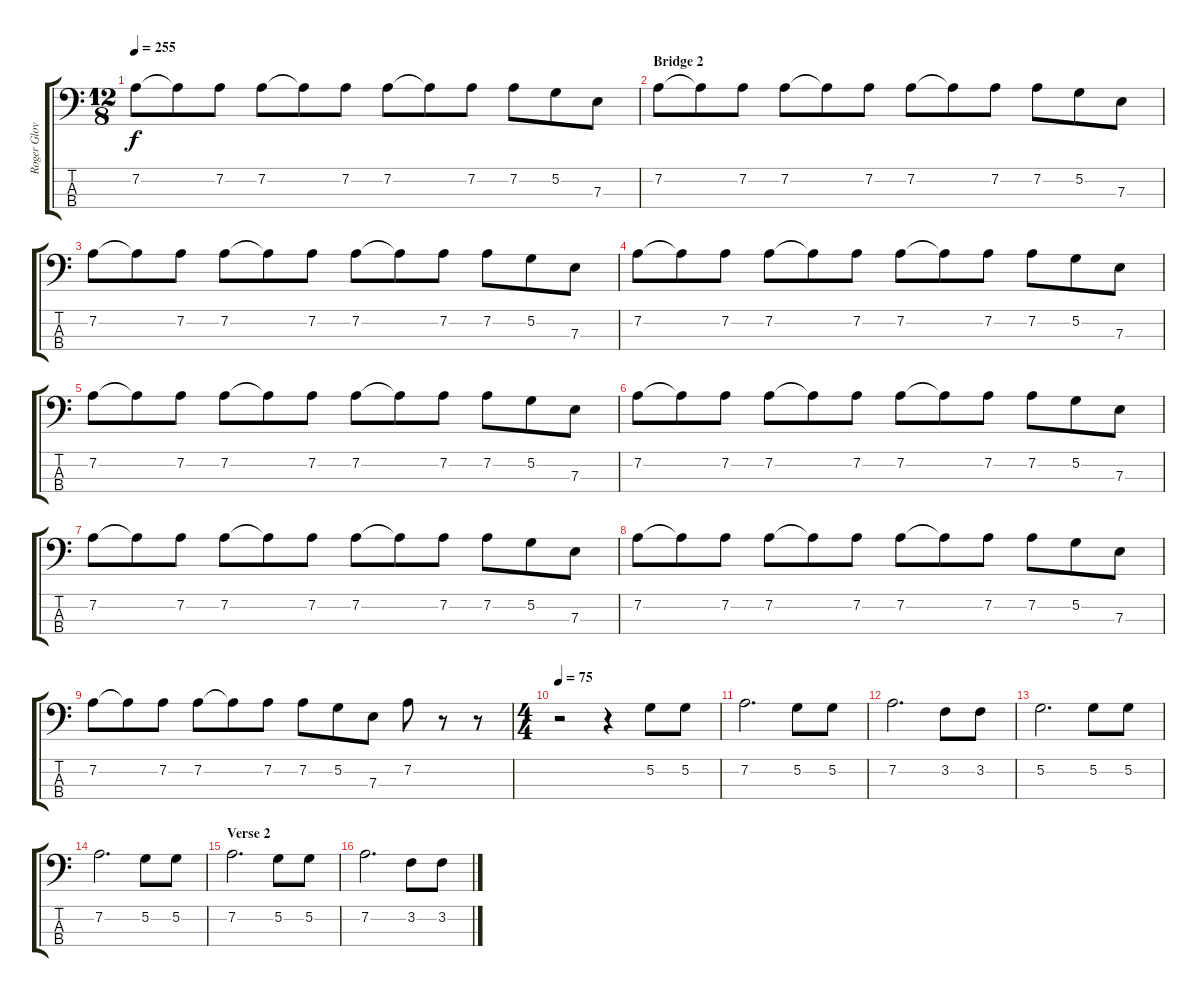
\track ("Roger Glover" "Roger Glov") {instrument electricbassfinger}
\staff {score tabs}
\tuning (G2 D2 A1 E1) {hide}
\ts (12 8)
\tempo 255
\clef f4
\ks c
7.2.8{dy f} 7.2{t}.8 7.2.8 7.2.8 7.2{t}.8 7.2.8 7.2.8 7.2{t}.8 7.2.8 7.2.8 5.2.8 7.3.8 |
\section ("" "Bridge 2")
7.2.8 7.2{t}.8 7.2.8 7.2.8 7.2{t}.8 7.2.8 7.2.8 7.2{t}.8 7.2.8 7.2.8 5.2.8 7.3.8 |
7.2.8 7.2{t}.8 7.2.8 7.2.8 7.2{t}.8 7.2.8 7.2.8 7.2{t}.8 7.2.8 7.2.8 5.2.8 7.3.8 |
7.2.8 7.2{t}.8 7.2.8 7.2.8 7.2{t}.8 7.2.8 7.2.8 7.2{t}.8 7.2.8 7.2.8 5.2.8 7.3.8 |
7.2.8 7.2{t}.8 7.2.8 7.2.8 7.2{t}.8 7.2.8 7.2.8 7.2{t}.8 7.2.8 7.2.8 5.2.8 7.3.8 |
7.2.8 7.2{t}.8 7.2.8 7.2.8 7.2{t}.8 7.2.8 7.2.8 7.2{t}.8 7.2.8 7.2.8 5.2.8 7.3.8 |
7.2.8 7.2{t}.8 7.2.8 7.2.8 7.2{t}.8 7.2.8 7.2.8 7.2{t}.8 7.2.8 7.2.8 5.2.8 7.3.8 |
7.2.8 7.2{t}.8 7.2.8 7.2.8 7.2{t}.8 7.2.8 7.2.8 7.2{t}.8 7.2.8 7.2.8 5.2.8 7.3.8 |
7.2.8 7.2{t}.8 7.2.8 7.2.8 7.2{t}.8 7.2.8 7.2.8 5.2.8 7.3.8 7.2.8 r.8 r.8 |
\ts (4 4)
\tempo 75
r.2 r.4 5.2.8 5.2.8 |
7.2.2{d} 5.2.8 5.2.8 |
7.2.2{d} 3.2.8 3.2.8 |
5.2.2{d} 5.2.8 5.2.8 |
7.2.2{d} 5.2.8 5.2.8 |
\section ("" "Verse 2")
7.2.2{d} 5.2.8 5.2.8 |
7.2.2{d} 3.2.8 3.2.8
